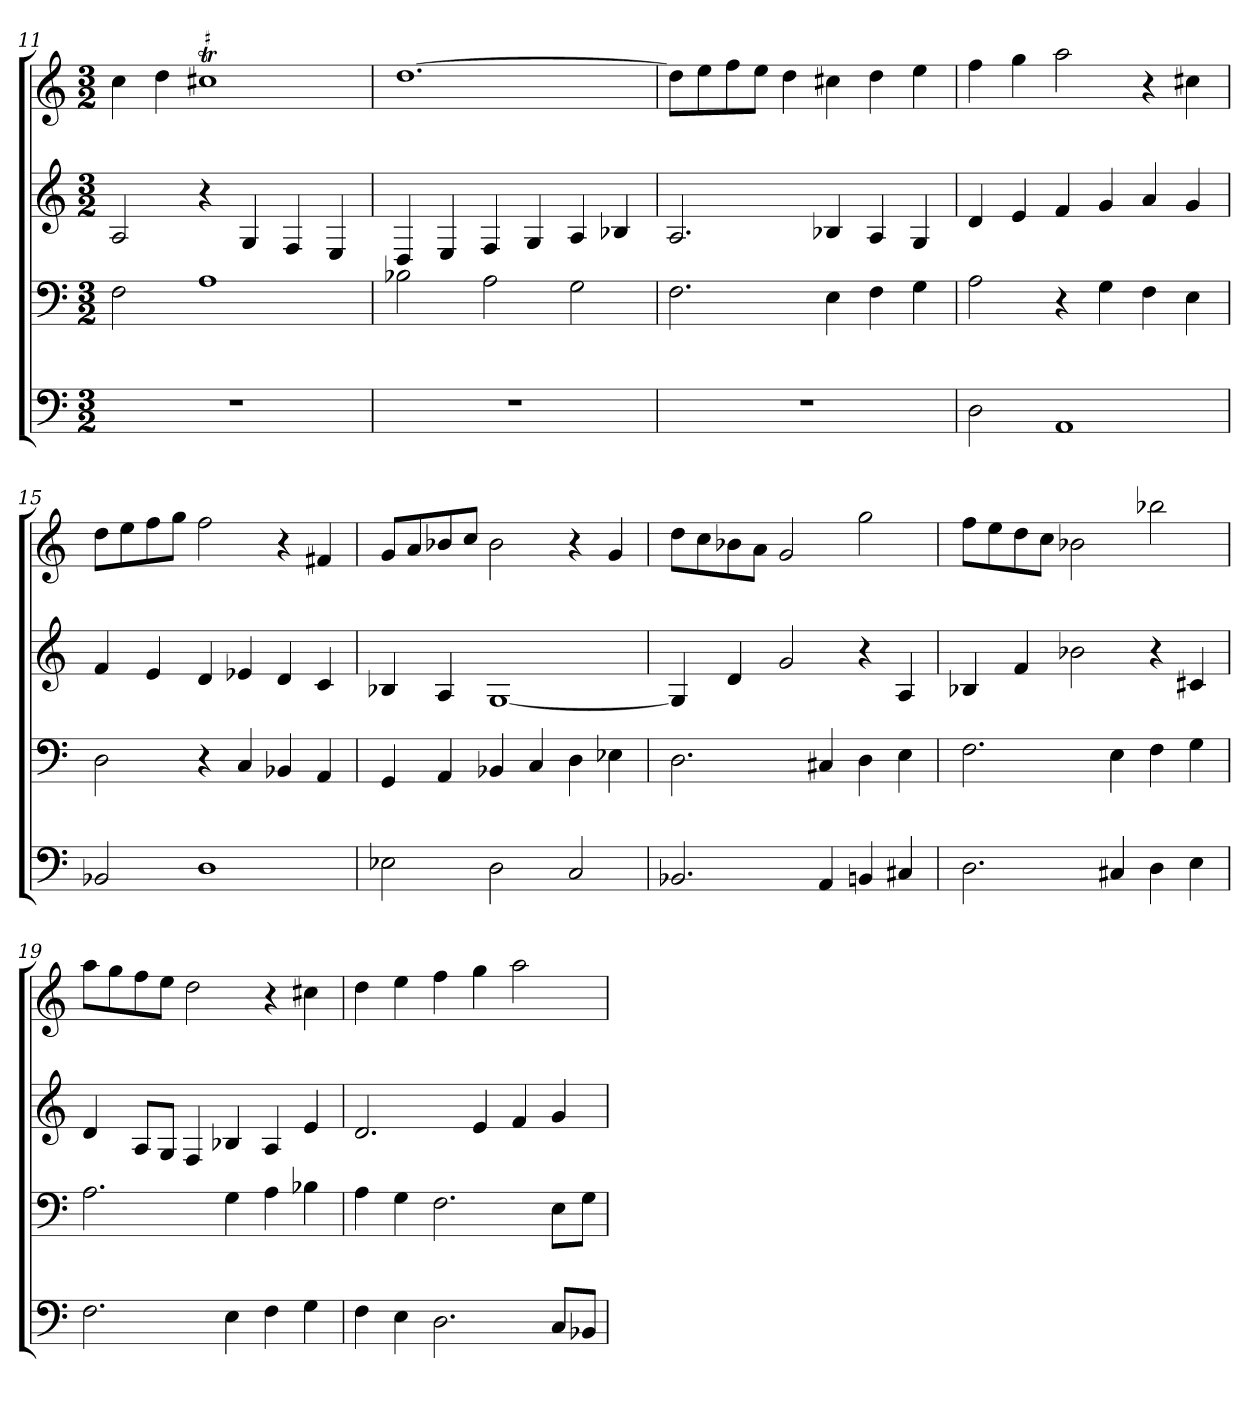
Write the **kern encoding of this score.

**kern	**kern	**kern	**kern
*part4	*part3	*part2	*part1
*staff4	*staff3	*staff2	*staff1
*M3/2	*M3/2	*M3/2	*M3/2
=11	=11	=11	=11
1.r	2F	2A	4cc
.	.	.	4dd
!	!	!	!LO:TR:acc=#
.	1A	4r	1cc#XT
.	.	4G	.
.	.	4F	.
.	.	4E	.
=12	=12	=12	=12
1.r	2B-X	4D	[1.dd
.	.	4E	.
.	2A	4F	.
.	.	4G	.
.	2G	4A	.
.	.	4B-X	.
=13	=13	=13	=13
1.r	2.F	2.A	8ddL]
.	.	.	8ee
.	.	.	8ff
.	.	.	8eeJ
.	.	.	4dd
.	4E	4B-X	4cc#X
.	4F	4A	4dd
.	4G	4G	4ee
=14	=14	=14	=14
2D	2A	4d	4ff
.	.	4e	4gg
1AA	4r	4f	2aa
.	4G	4g	.
.	4F	4a	4r
.	4E	4g	4cc#X
=15	=15	=15	=15
2BB-X	2D	4f	8ddL
.	.	.	8ee
.	.	4e	8ff
.	.	.	8ggJ
1D	4r	4d	2ff
.	4C	4e-X	.
.	4BB-X	4d	4r
.	4AA	4c	4f#X
=16	=16	=16	=16
2E-X	4GG	4B-X	8gL
.	.	.	8a
.	4AA	4A	8b-X
.	.	.	8ccJ
2D	4BB-X	[1G	2b-
.	4C	.	.
2C	4D	.	4r
.	4E-X	.	4g
=17	=17	=17	=17
2.BB-X	2.D	4G]	8ddL
.	.	.	8cc
.	.	4d	8b-X
.	.	.	8aJ
.	.	2g	2g
4AA	4C#X	.	.
4BBn	4D	4r	2gg
4C#X	4E	4A	.
=18	=18	=18	=18
2.D	2.F	4B-X	8ffL
.	.	.	8ee
.	.	4f	8dd
.	.	.	8ccJ
.	.	2b-X	2b-X
4C#X	4E	.	.
4D	4F	4r	2bb-X
4E	4G	4c#X	.
=19	=19	=19	=19
2.F	2.A	4d	8aaL
.	.	.	8gg
.	.	8AL	8ff
.	.	8GJ	8eeJ
.	.	4F	2dd
4E	4G	4B-X	.
4F	4A	4A	4r
4G	4B-X	4e	4cc#X
=20	=20	=20	=20
4F	4A	2.d	4dd
4E	4G	.	4ee
2.D	2.F	.	4ff
.	.	4e	4gg
.	.	4f	2aa
8CL	8EL	4g	.
8BB-XJ	8GJ	.	.
=	=	=	=
*-	*-	*-	*-
